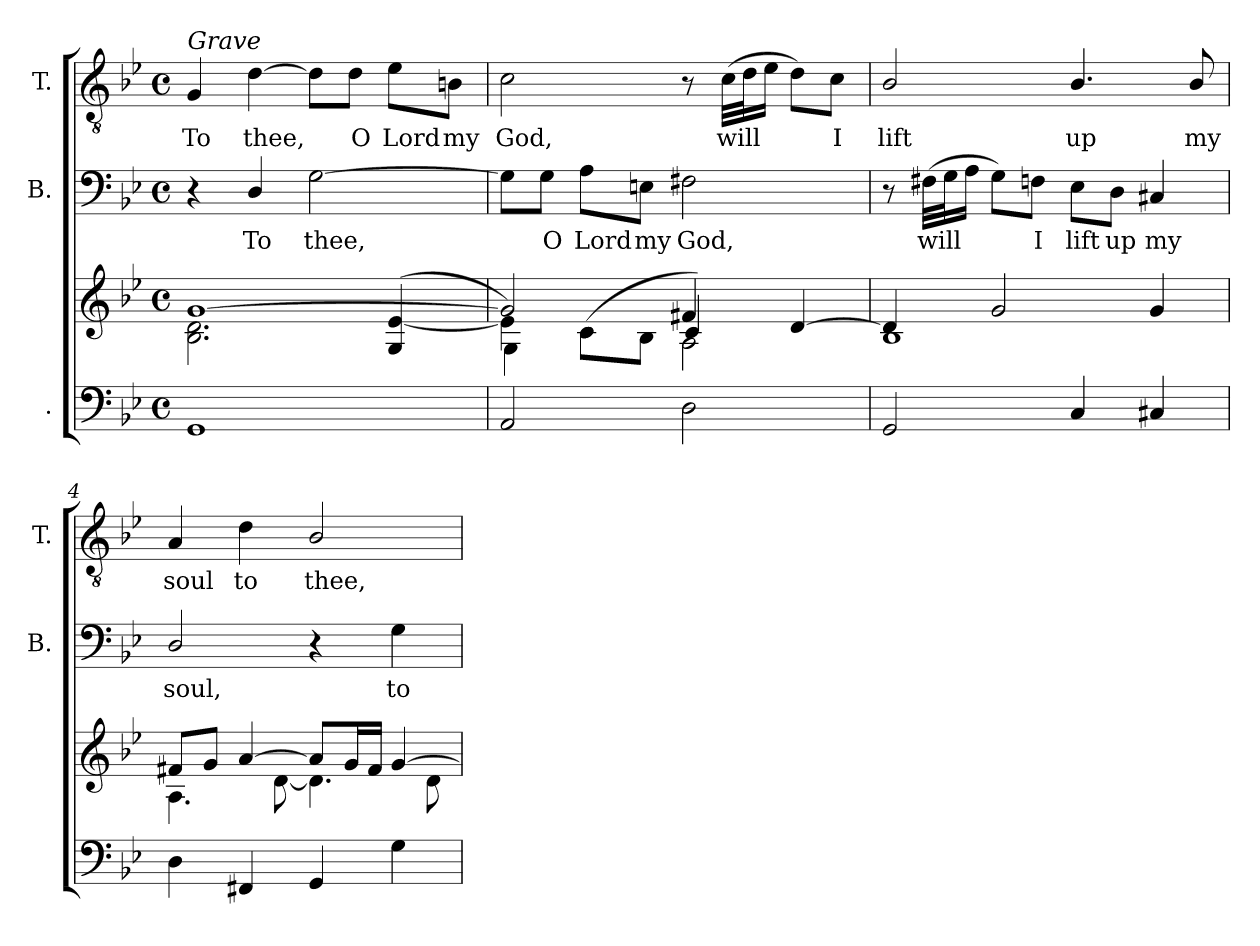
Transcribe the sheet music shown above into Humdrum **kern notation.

**kern	**kern	**kern	**text	**kern	**text
*part3	*part3	*part2	*part2	*part1	*part1
*staff4	*staff3	*staff2	*staff2	*staff1	*staff1
*I".	*	*I"B.	*	*I"T.	*
*	*	*I'B.	*	*I'T.	*
!!LO:PB:g=z
*clefF4	*clefG2	*clefF4	*	*clefGv2	*
*	*	*	*	*ITrd7c12	*
*k[b-e-]	*k[b-e-]	*k[b-e-]	*	*k[b-e-]	*
*B-:	*B-:	*B-:	*	*B-:	*
*M4/4	*M4/4	*M4/4	*	*M4/4	*
*met(c)	*met(c)	*met(c)	*	*met(c)	*
=1	=1	=1	=1	=1	=1
*	*^	*	*	*	*
!	!	!	!	!	!LO:TX:a:i:t=Grave	!
!	!	!	!	!	!	!LO:LY:b:color=#000000
1GGi	[1gi	2.B-i\ 2.di	4r	.	4GGi/	To
!	!	!	!	!LO:LY:b:color=#000000	!	!
!	!	!	!	!	!	!LO:LY:b:color=#000000
.	.	.	4Di/	To	[4Di\	thee,
!	!	!	!	!LO:LY:b:color=#000000	!	!
.	.	.	[2Gi\	thee,	8Di\L]	.
!	!	!	!	!	!	!LO:LY:b:color=#000000
.	.	.	.	.	8Di\J	O
!	!	!	!	!	!	!LO:LY:b:color=#000000
.	.	(4Gi/ [4e-i	.	.	8E-i\L	Lord
!	!	!	!	!	!	!LO:LY:b:color=#000000
.	.	.	.	.	8BBni\J	my
=2	=2	=2	=2	=2	=2	=2
*	*	*^	*	*	*	*
!	!	!	!	!	!	!	!LO:LY:b:color=#000000
2AAi/	2gi/]	4e-i\])	4Gi\	8Gi\L]	.	2Ci\	God,
!	!	!	!	!	!LO:LY:b:color=#000000	!	!
.	.	.	.	8Gi\J	O	.	.
!	!	!	!	!	!LO:LY:b:color=#000000	!	!
.	.	(4ci\	8ci\L	8Ai\L	Lord	.	.
!	!	!	!	!	!LO:LY:b:color=#000000	!	!
.	.	.	8B-i\J	8Eni\J	my	.	.
!	!	!	!	!	!LO:LY:b:color=#000000	!	!
2Di\	4f#Xi/	4ci/)	2Ai\	2F#Xi\	God,	8r	.
!	!	!	!	!	!	!	!LO:LY:b:color=#000000
.	.	.	.	.	.	(32Ci\LLL	will
.	.	.	.	.	.	32Di\J	.
.	.	.	.	.	.	16E-i\JJ	.
.	[4di/	4ryy	.	.	.	8Di\L)	.
!	!	!	!	!	!	!	!LO:LY:b:color=#000000
.	.	.	.	.	.	8Ci\J	I
*	*	*v	*v	*	*	*	*
=3	=3	=3	=3	=3	=3	=3
!	!	!	!	!	!	!LO:LY:b:color=#000000
2GGi/	4di/]	1B-i	8r	.	2BB-i/	lift
!	!	!	!	!LO:LY:b:color=#000000	!	!
.	.	.	(32F#Xi\LLL	will	.	.
.	.	.	32Gi\J	.	.	.
.	.	.	16Ai\JJ	.	.	.
.	2gi/	.	8Gi\L)	.	.	.
!	!	!	!	!LO:LY:b:color=#000000	!	!
.	.	.	8Fni\J	I	.	.
!	!	!	!	!LO:LY:b:color=#000000	!	!
!	!	!	!	!	!	!LO:LY:b:color=#000000
4Ci/	.	.	8E-i\L	lift	4.BB-i/	up
!	!	!	!	!LO:LY:b:color=#000000	!	!
.	.	.	8Di\J	up	.	.
!	!	!	!	!LO:LY:b:color=#000000	!	!
4C#Xi/	4gi/	.	4C#Xi/	my	.	.
!	!	!	!	!	!	!LO:LY:b:color=#000000
.	.	.	.	.	8BB-i/	my
=4	=4	=4	=4	=4	=4	=4
!	!	!	!	!LO:LY:b:color=#000000	!	!
!	!	!	!	!	!	!LO:LY:b:color=#000000
4Di\	8f#Xi/L	4.Ai\	2Di/	soul,	4AAi/	soul
.	8gi/J	.	.	.	.	.
!	!	!	!	!	!	!LO:LY:b:color=#000000
4FF#Xi/	[4ai/	.	.	.	4Di\	to
.	.	[8di\	.	.	.	.
!	!	!	!	!	!	!LO:LY:b:color=#000000
4GGi/	8ai/L]	4.di\]	4r	.	2BB-i/	thee,
.	16gi/L	.	.	.	.	.
.	16f#i/JJ	.	.	.	.	.
!	!	!	!	!LO:LY:b:color=#000000	!	!
4Gi\	[4gi/	.	4Gi\	to	.	.
.	.	8di\	.	.	.	.
*	*v	*v	*	*	*	*
=	=	=	=	=	=
*-	*-	*-	*-	*-	*-
